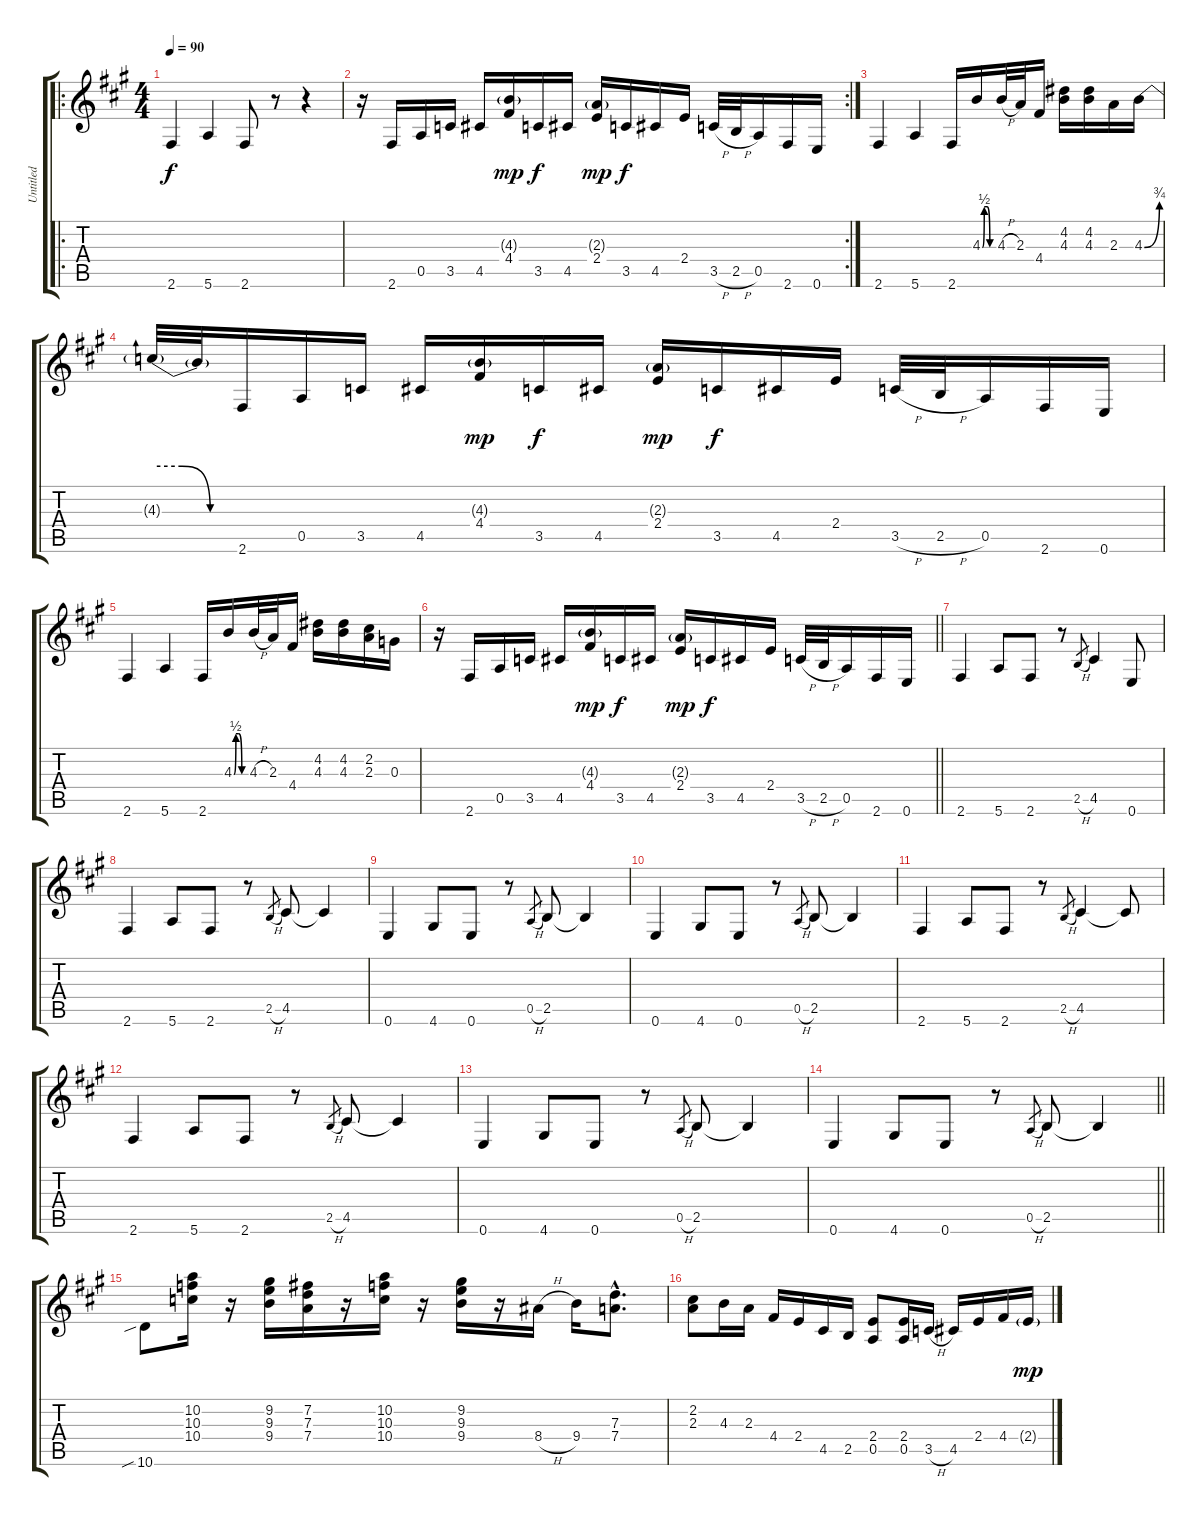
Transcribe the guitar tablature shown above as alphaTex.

\track ("Untitled" "Untitled") {instrument distortionguitar}
\staff {score tabs}
\tuning (E4 B3 G3 D3 A2 E2) {hide}
\ro
\ts (4 4)
\tempo 90
\clef g2
\ks a
2.6.4{dy f instrument distortionguitar} 5.6.4 2.6.8 r.8 r.4 |
\rc 2
r.16 2.6.16 0.5.16 3.5.16 4.5.16 (4.3{g} 4.4).16{dy mp} 3.5.16{dy f} 4.5.16 (2.3{g} 2.4).16{dy mp} 3.5.16{dy f} 4.5.16 2.4.16 3.5{h}.32 2.5{h}.32 0.5.16 2.6.16 0.6.16 |
2.6.4 5.6.4 2.6.16 4.3{be (custom 0 0 10 2 25 2 40 0 60 0)}.16 4.3{h}.32 2.3.32 4.4.16 (4.2 4.3).16 (4.2 4.3).16 2.3.16 4.3{be (bend 0 0 60 3)}.16 |
4.3{be (custom 0 3 20 3 40 0 60 0) t}.32 4.3{t}.32 2.6.16 0.5.16 3.5.16 4.5.16 (4.3{g} 4.4).16{dy mp} 3.5.16{dy f} 4.5.16 (2.3{g} 2.4).16{dy mp} 3.5.16{dy f} 4.5.16 2.4.16 3.5{h}.32 2.5{h}.32 0.5.16 2.6.16 0.6.16 |
2.6.4 5.6.4 2.6.16 4.3{be (custom 0 0 10 2 25 2 40 0 60 0)}.16 4.3{h}.32 2.3.32 4.4.16 (4.2 4.3).16 (4.2 4.3).16 (2.2 2.3).16 0.3.16 |
\barLineRight lightlight
r.16 2.6.16 0.5.16 3.5.16 4.5.16 (4.3{g} 4.4).16{dy mp} 3.5.16{dy f} 4.5.16 (2.3{g} 2.4).16{dy mp} 3.5.16{dy f} 4.5.16 2.4.16 3.5{h}.32 2.5{h}.32 0.5.16 2.6.16 0.6.16 |
2.6.4 5.6.8 2.6.8 r.8 2.5{h}.8{gr} 4.5.4 0.6.8 |
2.6.4 5.6.8 2.6.8 r.8 2.5{h}.8{gr} 4.5.8 4.5{t}.4 |
0.6.4 4.6.8 0.6.8 r.8 0.5{h}.8{gr} 2.5.8 2.5{t}.4 |
0.6.4 4.6.8 0.6.8 r.8 0.5{h}.8{gr} 2.5.8 2.5{t}.4 |
2.6.4 5.6.8 2.6.8 r.8 2.5{h}.8{gr} 4.5.4 4.5{t}.8 |
2.6.4 5.6.8 2.6.8 r.8 2.5{h}.8{gr} 4.5.8 4.5{t}.4 |
0.6.4 4.6.8 0.6.8 r.8 0.5{h}.8{gr} 2.5.8 2.5{t}.4 |
\barLineRight lightlight
0.6.4 4.6.8 0.6.8 r.8 0.5{h}.8{gr} 2.5.8 2.5{t}.4 |
10.6{sib}.8 (10.2 10.3 10.4).16 r.16 (9.2 9.3 9.4).16 (7.2 7.3 7.4).16 r.16 (10.2 10.3 10.4).16 r.16 (9.2 9.3 9.4).16 r.16 8.4{h}.16 9.4.16 (7.3{hac} 7.4{hac}).8{d} |
(2.2 2.3).8 4.3.16 2.3.16 4.4.16 2.4.16 4.5.16 2.5.16 (2.4 0.5).8 (2.4 0.5).16 3.5{h}.16 4.5.16 2.4.16 4.4.16 2.4{g}.16{dy mp}
